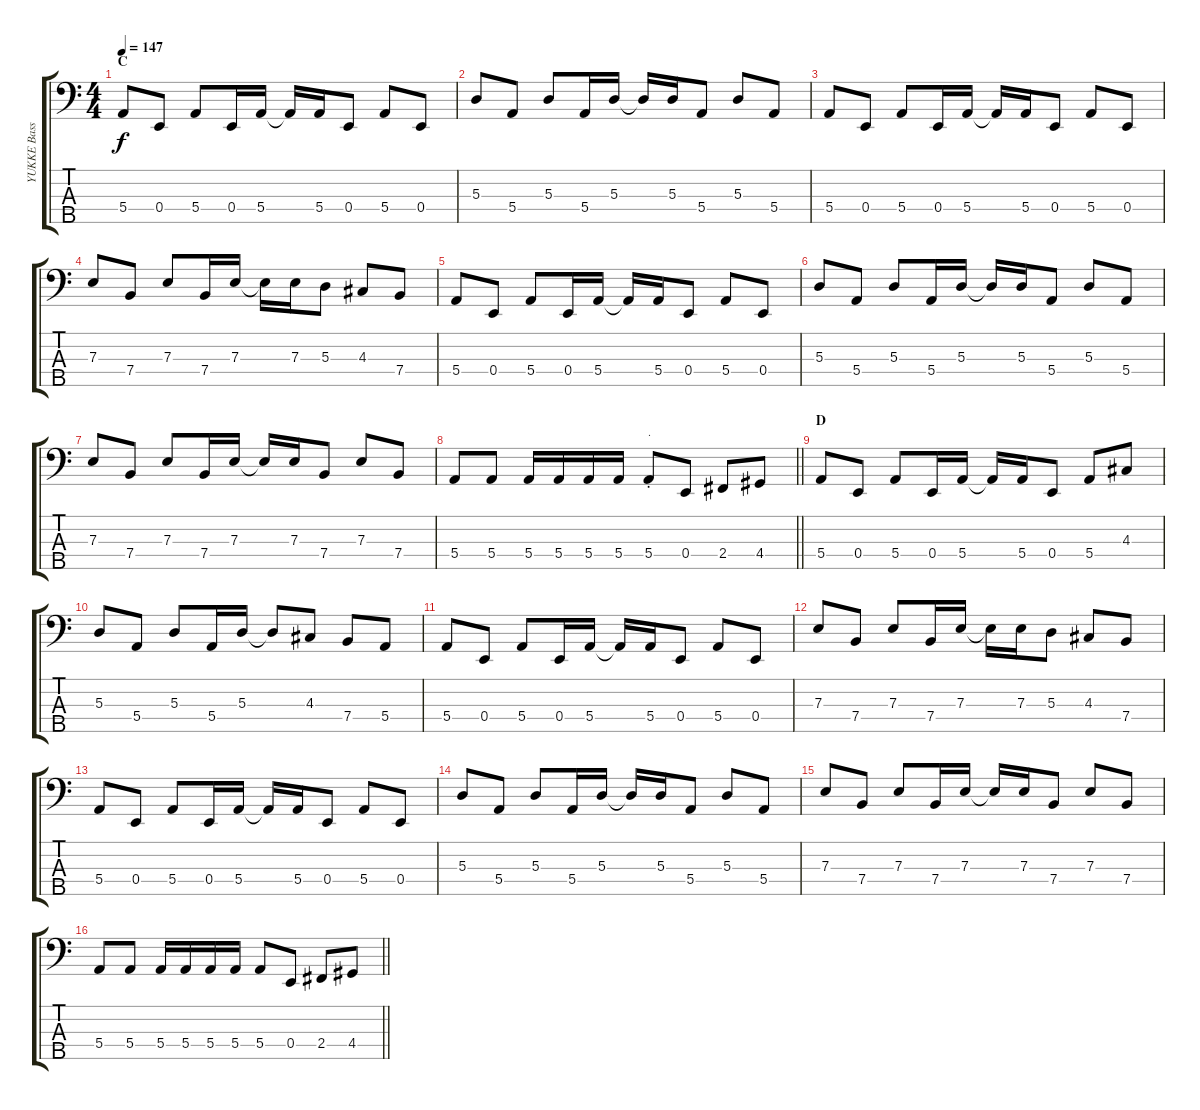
\track ("YUKKE Bass" "YUKKE Bass") {instrument electricbassfinger}
\staff {score tabs}
\tuning (G2 D2 A1 E1 B0) {hide}
\ts (4 4)
\section ("" "C")
\tempo 147
\clef f4
\ks c
5.4.8{dy f} 0.4.8 5.4.8 0.4.16 5.4.16 5.4{t}.16 5.4.16 0.4.8 5.4.8 0.4.8 |
5.3.8 5.4.8 5.3.8 5.4.16 5.3.16 5.3{t}.16 5.3.16 5.4.8 5.3.8 5.4.8 |
5.4.8 0.4.8 5.4.8 0.4.16 5.4.16 5.4{t}.16 5.4.16 0.4.8 5.4.8 0.4.8 |
7.3.8 7.4.8 7.3.8 7.4.16 7.3.16 7.3{t}.16 7.3.16 5.3.8 4.3.8 7.4.8 |
5.4.8 0.4.8 5.4.8 0.4.16 5.4.16 5.4{t}.16 5.4.16 0.4.8 5.4.8 0.4.8 |
5.3.8 5.4.8 5.3.8 5.4.16 5.3.16 5.3{t}.16 5.3.16 5.4.8 5.3.8 5.4.8 |
7.3.8 7.4.8 7.3.8 7.4.16 7.3.16 7.3{t}.16 7.3.16 7.4.8 7.3.8 7.4.8 |
\barLineRight lightlight
5.4.8 5.4.8 5.4.16 5.4.16 5.4.16 5.4.16 5.4{st}.8{txt "."} 0.4.8 2.4.8 4.4.8 |
\section ("" "D")
5.4.8 0.4.8 5.4.8 0.4.16 5.4.16 5.4{t}.16 5.4.16 0.4.8 5.4.8 4.3.8 |
5.3.8 5.4.8 5.3.8 5.4.16 5.3.16 5.3{t}.8 4.3.8 7.4.8 5.4.8 |
5.4.8 0.4.8 5.4.8 0.4.16 5.4.16 5.4{t}.16 5.4.16 0.4.8 5.4.8 0.4.8 |
7.3.8 7.4.8 7.3.8 7.4.16 7.3.16 7.3{t}.16 7.3.16 5.3.8 4.3.8 7.4.8 |
5.4.8 0.4.8 5.4.8 0.4.16 5.4.16 5.4{t}.16 5.4.16 0.4.8 5.4.8 0.4.8 |
5.3.8 5.4.8 5.3.8 5.4.16 5.3.16 5.3{t}.16 5.3.16 5.4.8 5.3.8 5.4.8 |
7.3.8 7.4.8 7.3.8 7.4.16 7.3.16 7.3{t}.16 7.3.16 7.4.8 7.3.8 7.4.8 |
\barLineRight lightlight
5.4.8 5.4.8 5.4.16 5.4.16 5.4.16 5.4.16 5.4.8 0.4.8 2.4.8 4.4.8
